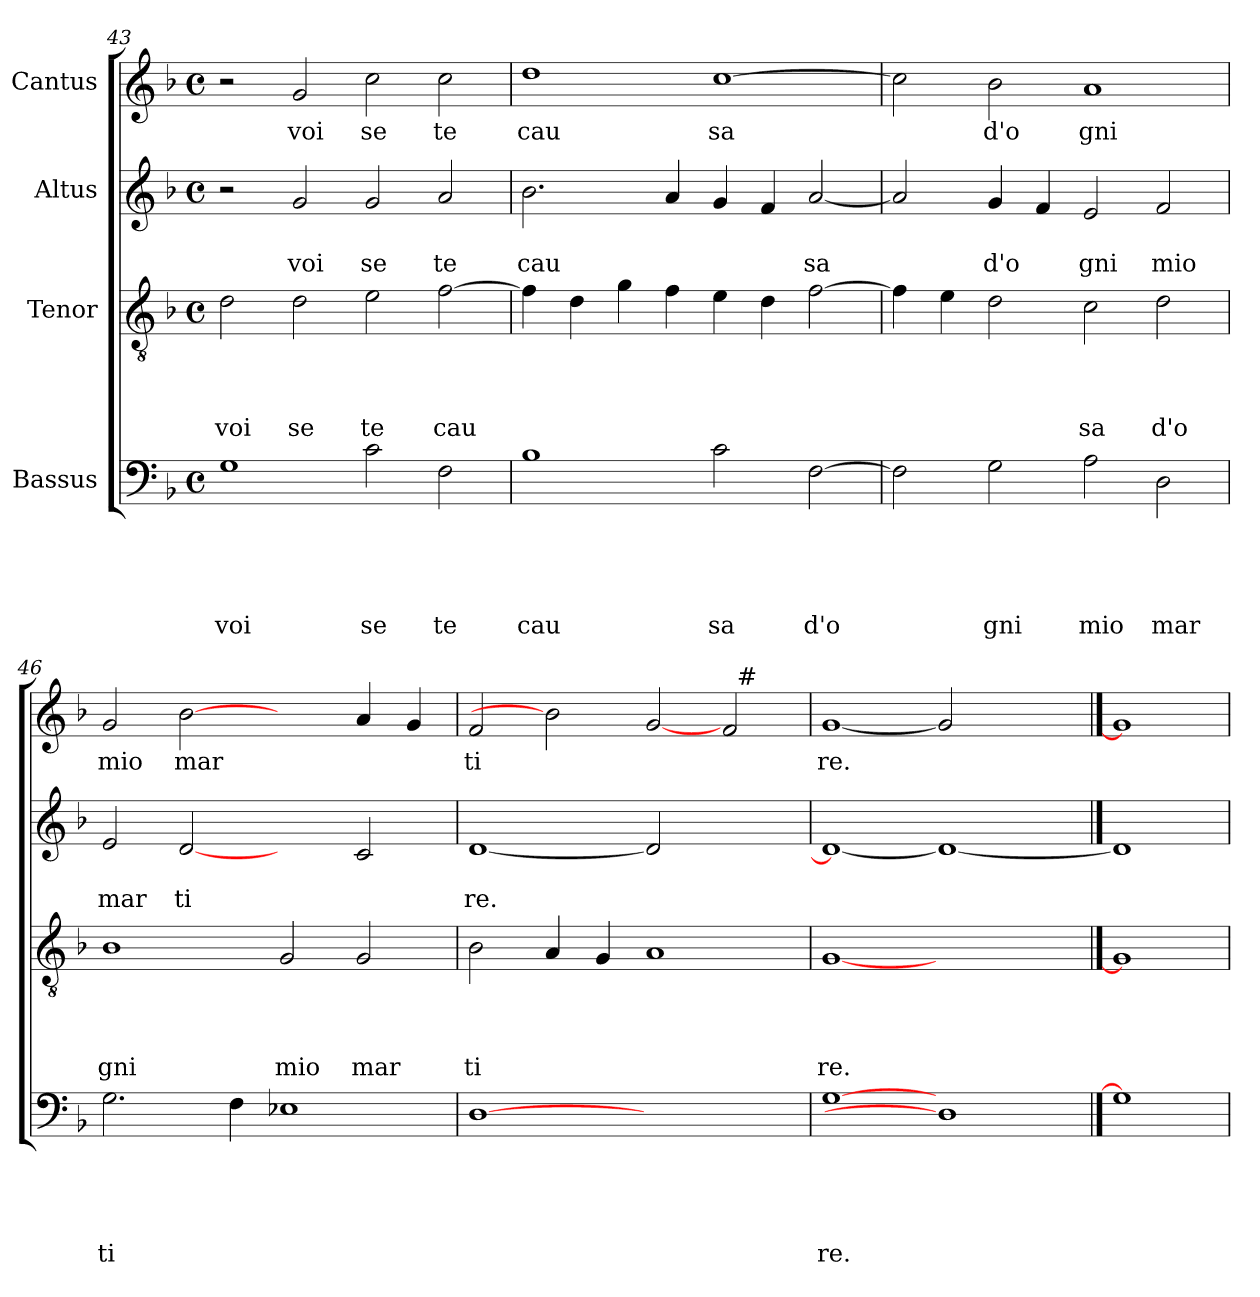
**kern	**text	**text	**text	**text	**text	**kern	**text	**text	**text	**text	**kern	**text	**text	**kern	**text
*part4	*part4	*part4	*part4	*part4	*part4	*part3	*part3	*part3	*part3	*part3	*part2	*part2	*part2	*part1	*part1
*staff4	*staff4	*staff4	*staff4	*staff4	*staff4	*staff3	*staff3	*staff3	*staff3	*staff3	*staff2	*staff2	*staff2	*staff1	*staff1
*I"Bassus	*	*	*	*	*	*I"Tenor	*	*	*	*	*I"Altus	*	*	*I"Cantus	*
!!LO:LB:g=z
*clefF4	*	*	*	*	*	*clefGv2	*	*	*	*	*clefG2	*	*	*clefG2	*
*k[b-]	*	*	*	*	*	*k[b-]	*	*	*	*	*k[b-]	*	*	*k[b-]	*
*F:	*	*	*	*	*	*F:	*	*	*	*	*F:	*	*	*F:	*
*M4/4	*	*	*	*	*	*M4/4	*	*	*	*	*M4/4	*	*	*M4/4	*
*met(c)	*	*	*	*	*	*met(c)	*	*	*	*	*met(c)	*	*	*met(c)	*
=43	=43	=43	=43	=43	=43	=43	=43	=43	=43	=43	=43	=43	=43	=43	=43
!	!	!	!	!	!LO:LY:b	!	!	!	!	!LO:LY:b	!	!	!	!	!
1G	.	.	.	.	voi	2d\	.	.	.	voi	2r	.	.	2r	.
!	!	!	!	!	!	!	!	!	!	!LO:LY:b	!	!	!LO:LY:b	!	!LO:LY:b
.	.	.	.	.	.	2d\	.	.	.	se	2g/	.	voi	2g/	voi
!	!	!	!	!	!LO:LY:b	!	!	!	!	!LO:LY:b	!	!	!LO:LY:b	!	!LO:LY:b
2c\	.	.	.	.	se	2e\	.	.	.	te	2g/	.	se	2cc\	se
!	!	!	!	!	!LO:LY:b	!	!	!	!	!LO:LY:b	!	!	!LO:LY:b	!	!LO:LY:b
2F\	.	.	.	.	te	[>2f\	.	.	.	cau	2a/	.	te	2cc\	te
=44	=44	=44	=44	=44	=44	=44	=44	=44	=44	=44	=44	=44	=44	=44	=44
!	!	!	!	!	!LO:LY:b	!	!	!	!	!	!	!	!LO:LY:b	!	!LO:LY:b
1B-	.	.	.	.	cau	4f\]	.	.	.	.	2.b-\	.	cau	1dd	cau
.	.	.	.	.	.	4d\	.	.	.	.	.	.	.	.	.
.	.	.	.	.	.	4g\	.	.	.	.	.	.	.	.	.
.	.	.	.	.	.	4f\	.	.	.	.	4a/	.	.	.	.
!	!	!	!	!	!LO:LY:b	!	!	!	!	!	!	!	!	!	!LO:LY:b
2c\	.	.	.	.	sa	4e\	.	.	.	.	4g/	.	.	[>1cc	sa
.	.	.	.	.	.	4d\	.	.	.	.	4f/	.	.	.	.
!	!	!	!	!	!LO:LY:b	!	!	!	!	!	!	!	!LO:LY:b	!	!
[>2F\	.	.	.	.	d'o	[>2f\	.	.	.	.	[<2a/	.	sa	.	.
=45	=45	=45	=45	=45	=45	=45	=45	=45	=45	=45	=45	=45	=45	=45	=45
2F\]	.	.	.	.	.	4f\]	.	.	.	.	2a/]	.	.	2cc\]	.
.	.	.	.	.	.	4e\	.	.	.	.	.	.	.	.	.
!	!	!	!	!	!LO:LY:b	!	!	!	!	!	!	!	!LO:LY:b	!	!LO:LY:b
2G\	.	.	.	.	gni	2d\	.	.	.	.	4g/	.	d'o	2b-\	d'o
.	.	.	.	.	.	.	.	.	.	.	4f/	.	.	.	.
!	!	!	!	!	!LO:LY:b	!	!	!	!	!LO:LY:b	!	!	!LO:LY:b	!	!LO:LY:b
2A\	.	.	.	.	mio	2c\	.	.	.	sa	2e/	.	gni	1a	gni
!	!	!	!	!	!LO:LY:b	!	!	!	!	!LO:LY:b	!	!	!LO:LY:b	!	!
2D\	.	.	.	.	mar	2d\	.	.	.	d'o	2f/	.	mio	.	.
=46	=46	=46	=46	=46	=46	=46	=46	=46	=46	=46	=46	=46	=46	=46	=46
!	!	!	!	!	!LO:LY:b	!	!	!	!	!LO:LY:b	!	!	!LO:LY:b	!	!LO:LY:b
2.G\	.	.	.	.	ti	1B-	.	.	.	gni	2e/	.	mar	2g/	mio
!	!	!	!	!	!	!	!	!	!	!	!	!	!LO:LY:b	!	!LO:LY:b
.	.	.	.	.	.	.	.	.	.	.	[2d	.	ti	[2b-	mar
4F\	.	.	.	.	.	.	.	.	.	.	.	.	.	.	.
!	!	!	!	!	!	!	!	!	!	!LO:LY:b	!	!	!	!	!
1E-X	.	.	.	.	.	2G/	.	.	.	mio	2ryy	.	.	2ryy	.
!	!	!	!	!	!	!	!	!	!	!LO:LY:b	!	!	!	!	!
.	.	.	.	.	.	2G/	.	.	.	mar	2c/	.	.	4a/	.
.	.	.	.	.	.	.	.	.	.	.	.	.	.	4g/	.
=47	=47	=47	=47	=47	=47	=47	=47	=47	=47	=47	=47	=47	=47	=47	=47
!	!	!	!	!	!	!	!	!	!	!LO:LY:b	!	!	!LO:LY:b	!	!LO:LY:b
*	*	*	*	*	*	*	*	*	*	*	*	*	*	*^	*
[1D	.	.	.	.	.	2B-\	.	.	.	ti	[<1d	.	re.	2f/	1ryy	ti
.	.	.	.	.	.	4A/	.	.	.	.	.	.	.	2b-]	.	.
.	.	.	.	.	.	4G/	.	.	.	.	.	.	.	.	.	.
1ryy	.	.	.	.	.	1A	.	.	.	.	2d]	.	.	[2g	2ryy	.
.	.	.	.	.	.	.	.	.	.	.	2ryy	.	.	2f/	32ryy	.
!	!	!	!	!	!	!	!	!	!	!	!	!	!	!	!LO:TX:a:t=#	!
.	.	.	.	.	.	.	.	.	.	.	.	.	.	.	4...ryy	.
=48	=48	=48	=48	=48	=48	=48	=48	=48	=48	=48	=48	=48	=48	=48	=48	=48
!	!	!	!	!	!LO:LY:b	!	!	!	!	!LO:LY:b	!	!	!	!	!	!LO:LY:b
*	*	*	*	*	*	*	*	*	*	*	*	*	*	*v	*v	*
[1G	.	.	.	.	re.	[1G	.	.	.	re.	1d_	.	.	[1g	re.
1D]	.	.	.	.	.	1ryy	.	.	.	.	1d_	.	.	2g]	.
.	.	.	.	.	.	.	.	.	.	.	.	.	.	2ryy	.
==49	==49	==49	==49	==49	==49	==49	==49	==49	==49	==49	==49	==49	==49	==49	==49
1G]	.	.	.	.	.	1G]	.	.	.	.	1d]	.	.	1g]	.
=	=	=	=	=	=	=	=	=	=	=	=	=	=	=	=
*-	*-	*-	*-	*-	*-	*-	*-	*-	*-	*-	*-	*-	*-	*-	*-
